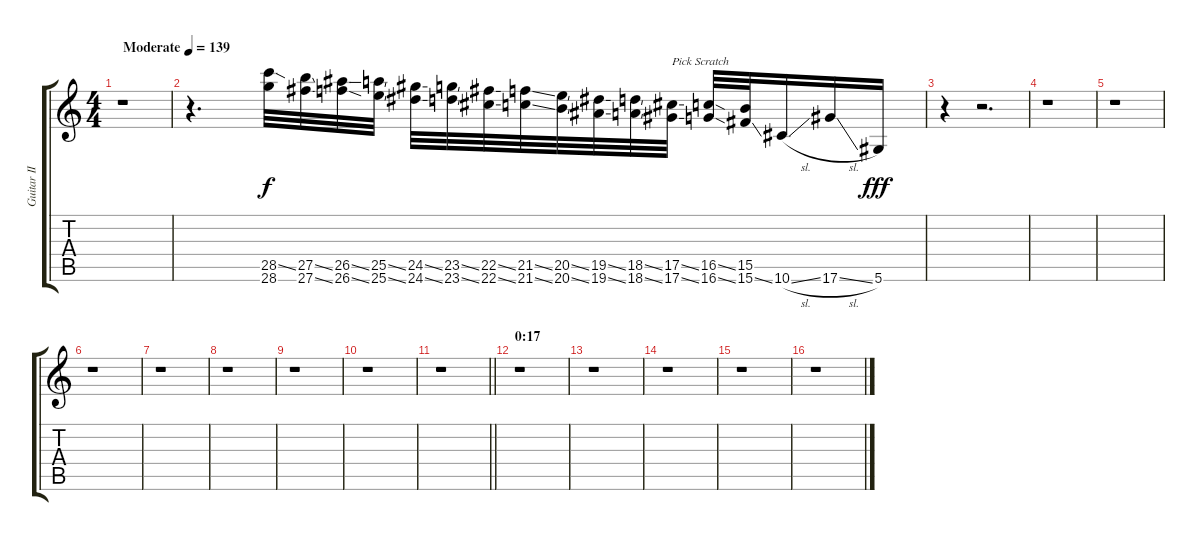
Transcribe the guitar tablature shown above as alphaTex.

\track ("Guitar II" "Guitar II") {instrument overdrivenguitar}
\staff {score tabs}
\tuning (Eb4 Bb3 Gb3 Db3 Ab2 Eb2) {hide}
\ts (4 4)
\tempo (139 "Moderate")
\clef g2
\ks c
r.1{dy f instrument overdrivenguitar} |
r.4{d} (28.5{ss} 28.6).32{balance 16 instrument guitarfretnoise} (27.5{ss} 27.6{ss}).32 (26.5{ss} 26.6{ss}).32 (25.5{ss} 25.6{ss}).32 (24.5{ss} 24.6{ss}).32 (23.5{ss} 23.6{ss}).32 (22.5{ss} 22.6{ss}).32 (21.5{ss} 21.6{ss}).32 (20.5{ss} 20.6{ss}).32 (19.5{ss} 19.6{ss}).32 (18.5{ss} 18.6{ss}).32 (17.5{ss} 17.6{ss}).32{txt "Pick Scratch"} (16.5{ss} 16.6{ss}).32 (15.5 15.6{ss}).32 10.6{sl}.16{balance 8 instrument overdrivenguitar} 17.6{sl}.16 5.6.16{dy fff} |
r.4 r.2{d} |
r.1 |
r.1 |
r.1 |
r.1 |
r.1 |
r.1 |
r.1 |
\barLineRight lightlight
r.1 |
\section ("" "0:17")
r.1 |
r.1 |
r.1 |
r.1 |
r.1
